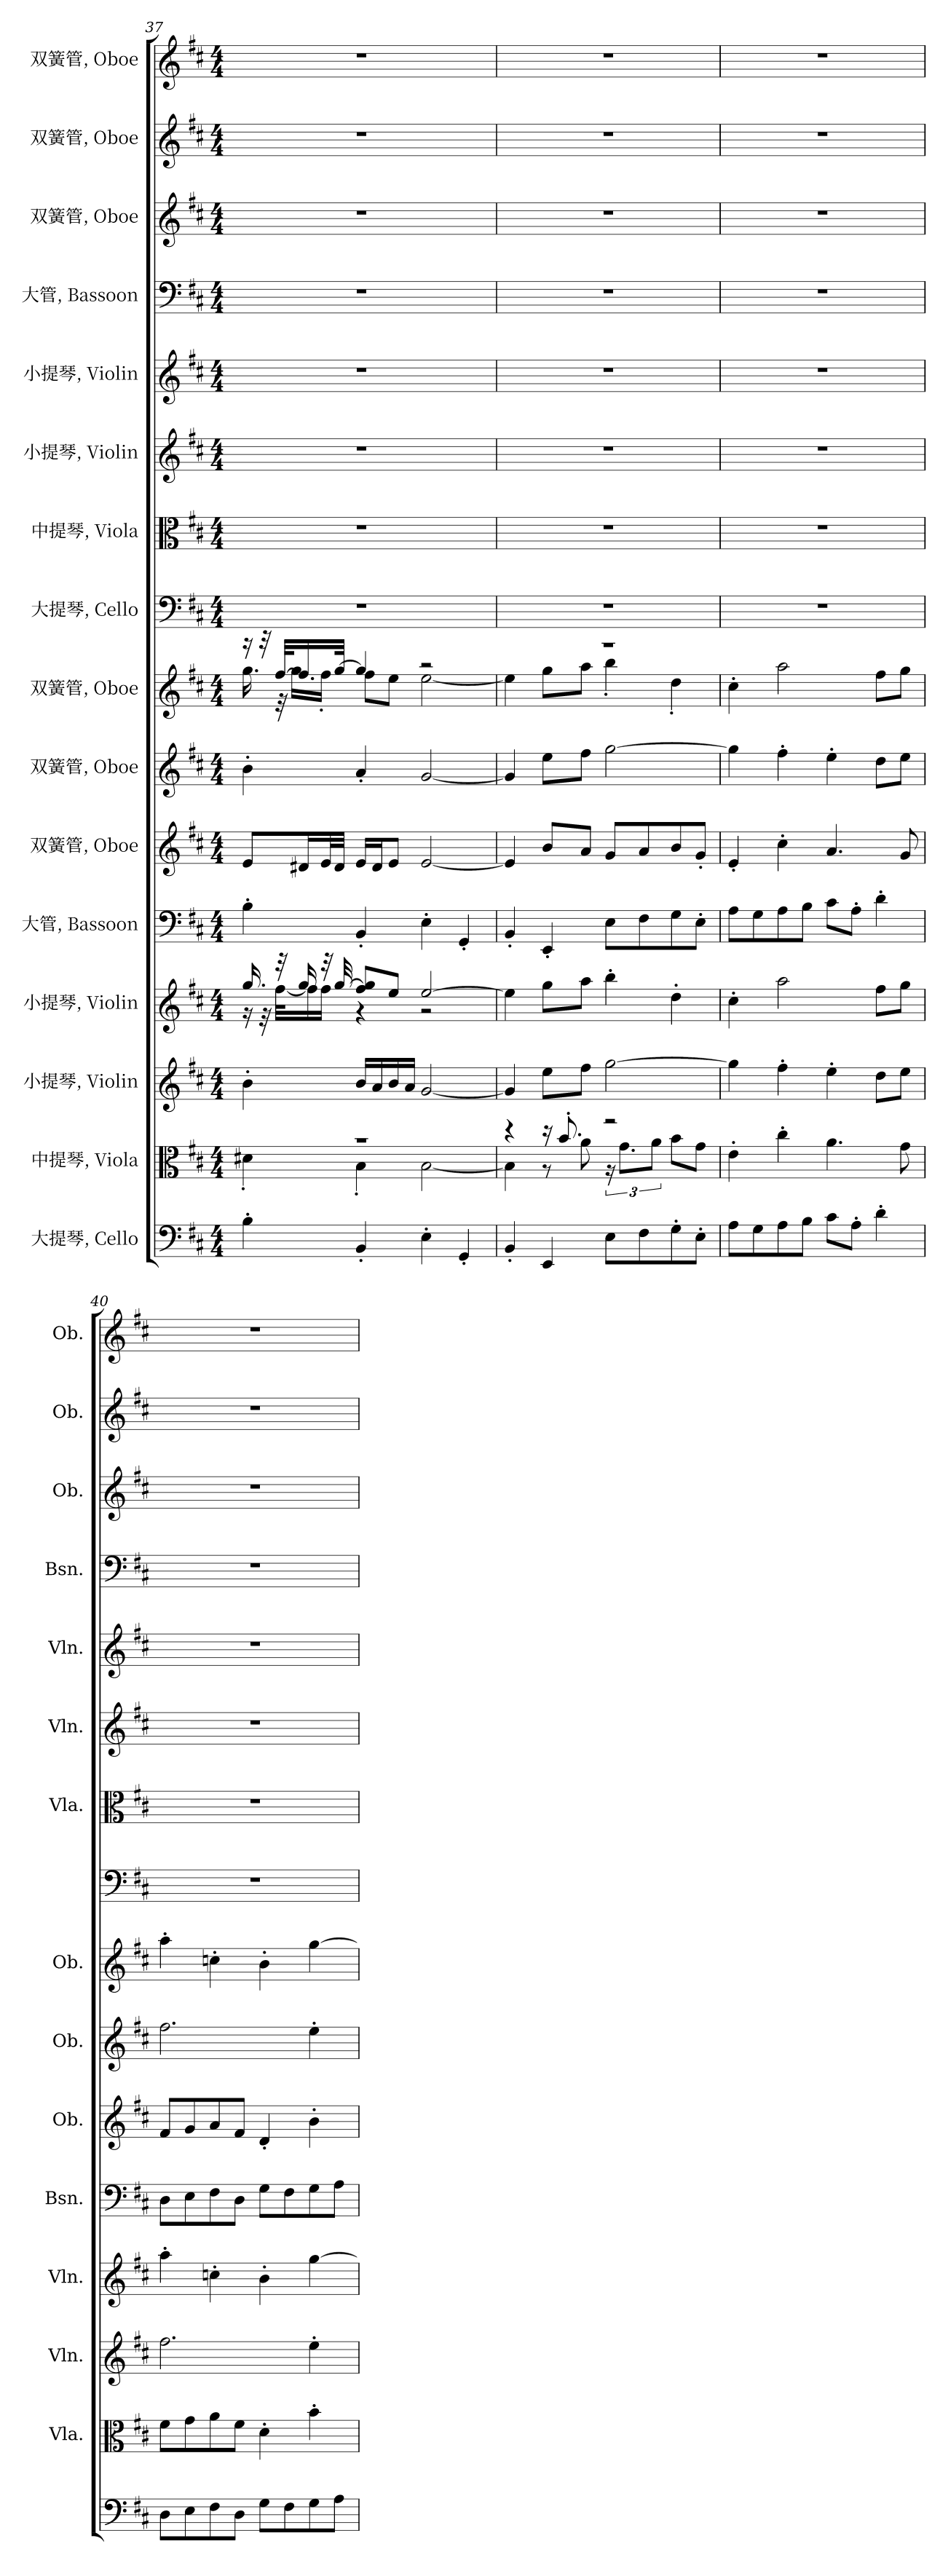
**kern	**kern	**kern	**kern	**kern	**kern	**kern	**kern	**kern	**kern	**kern	**kern	**kern	**kern	**kern	**kern
*part16	*part15	*part14	*part13	*part12	*part11	*part10	*part9	*part8	*part7	*part6	*part5	*part4	*part3	*part2	*part1
*staff16	*staff15	*staff14	*staff13	*staff12	*staff11	*staff10	*staff9	*staff8	*staff7	*staff6	*staff5	*staff4	*staff3	*staff2	*staff1
*I"大提琴, Cello	*I"中提琴, Viola	*I"小提琴, Violin	*I"小提琴, Violin	*I"大管, Bassoon	*I"双簧管, Oboe	*I"双簧管, Oboe	*I"双簧管, Oboe	*I"大提琴, Cello	*I"中提琴, Viola	*I"小提琴, Violin	*I"小提琴, Violin	*I"大管, Bassoon	*I"双簧管, Oboe	*I"双簧管, Oboe	*I"双簧管, Oboe
*	*I'Vla.	*I'Vln.	*I'Vln.	*I'Bsn.	*I'Ob.	*I'Ob.	*I'Ob.	*	*I'Vla.	*I'Vln.	*I'Vln.	*I'Bsn.	*I'Ob.	*I'Ob.	*I'Ob.
*clefF4	*clefC3	*clefG2	*clefG2	*clefF4	*clefG2	*clefG2	*clefG2	*clefF4	*clefC3	*clefG2	*clefG2	*clefF4	*clefG2	*clefG2	*clefG2
*k[f#c#]	*k[f#c#]	*k[f#c#]	*k[f#c#]	*k[f#c#]	*k[f#c#]	*k[f#c#]	*k[f#c#]	*k[f#c#]	*k[f#c#]	*k[f#c#]	*k[f#c#]	*k[f#c#]	*k[f#c#]	*k[f#c#]	*k[f#c#]
*M4/4	*M4/4	*M4/4	*M4/4	*M4/4	*M4/4	*M4/4	*M4/4	*M4/4	*M4/4	*M4/4	*M4/4	*M4/4	*M4/4	*M4/4	*M4/4
=37	=37	=37	=37	=37	=37	=37	=37	=37	=37	=37	=37	=37	=37	=37	=37
*	*^	*	*^	*	*	*	*^	*	*	*	*	*	*	*	*
4B'\	1r	4d#X'\	4b'\	16.gg/	16r	4B'\	8e/L	4b'\	16r	16.gg\	1r	1r	1r	1r	1r	1r	1r	1r
.	.	.	.	.	32r	.	.	.	32r	.	.	.	.	.	.	.	.	.
.	.	.	.	32r	[32ff#\KLL	.	.	.	[32ff#/KLL	32r	.	.	.	.	.	.	.	.
.	.	.	.	16gg/	16ff#\]	.	16d#X/L	.	16.ff#/]	16gg\LL	.	.	.	.	.	.	.	.
.	.	.	.	32r	16ff#\JJ	.	32e/L	.	.	16ff#'\JJ	.	.	.	.	.	.	.	.
.	.	.	.	[32gg/	.	.	32d#/JJJ	.	[32gg/JJk	.	.	.	.	.	.	.	.	.
4BB'/	.	4B'\	16b/LL	8ff#/ 8gg/]L	4r	4BB'/	16e/LL	4a'/	4gg/]	8ff#\L	.	.	.	.	.	.	.	.
.	.	.	16a/	.	.	.	16d#/J	.	.	.	.	.	.	.	.	.	.	.
.	.	.	16b/	8ee/J	.	.	8e/J	.	.	8ee\J	.	.	.	.	.	.	.	.
.	.	.	16a/JJ	.	.	.	.	.	.	.	.	.	.	.	.	.	.	.
4E'\	.	[2B\	[2g/	[2ee/	2r	4E'\	[2e/	[2g/	2r	[2ee\	.	.	.	.	.	.	.	.
4GG'/	.	.	.	.	.	4GG'/	.	.	.	.	.	.	.	.	.	.	.	.
*	*	*	*	*v	*v	*	*	*	*	*	*	*	*	*	*	*	*	*
=38	=38	=38	=38	=38	=38	=38	=38	=38	=38	=38	=38	=38	=38	=38	=38	=38	=38
4BB'/	4r	4B\]	4g/]	4ee\]	4BB'/	4e/]	4g/]	1r	4ee\]	1r	1r	1r	1r	1r	1r	1r	1r
4EE/	16r	8r	8ee\L	8gg\L	4EE'/	8b/L	8ee\L	.	8gg\L	.	.	.	.	.	.	.	.
.	8.b'/	.	.	.	.	.	.	.	.	.	.	.	.	.	.	.	.
.	.	8a\	8ff#\J	8aa\J	.	8a/J	8ff#\J	.	8aa\J	.	.	.	.	.	.	.	.
8E\L	2r	24r	[2gg\	4bb'\	8E\L	8g/L	[2gg\	.	4bb'\	.	.	.	.	.	.	.	.
.	.	12.g\L	.	.	.	.	.	.	.	.	.	.	.	.	.	.	.
8F#\	.	.	.	.	8F#\	8a/	.	.	.	.	.	.	.	.	.	.	.
.	.	12a\J	.	.	.	.	.	.	.	.	.	.	.	.	.	.	.
8G'\	.	8b\L	.	4dd'\	8G\	8b/	.	.	4dd'\	.	.	.	.	.	.	.	.
8E'\J	.	8g\J	.	.	8E'\J	8g'/J	.	.	.	.	.	.	.	.	.	.	.
*	*v	*v	*	*	*	*	*	*v	*v	*	*	*	*	*	*	*	*
!!LO:PB:g=z
=39	=39	=39	=39	=39	=39	=39	=39	=39	=39	=39	=39	=39	=39	=39	=39
8A\L	4e'\	4gg\]	4cc#'\	8A\L	4e'/	4gg\]	4cc#'\	1r	1r	1r	1r	1r	1r	1r	1r
8G\	.	.	.	8G\	.	.	.	.	.	.	.	.	.	.	.
8A\	4cc#'\	4ff#'\	2aa\	8A\	4cc#'\	4ff#'\	2aa\	.	.	.	.	.	.	.	.
8B\J	.	.	.	8B\J	.	.	.	.	.	.	.	.	.	.	.
8c#\L	4.a\	4ee'\	.	8c#\L	4.a/	4ee'\	.	.	.	.	.	.	.	.	.
8A'\J	.	.	.	8A'\J	.	.	.	.	.	.	.	.	.	.	.
4d'\	.	8dd\L	8ff#\L	4d'\	.	8dd\L	8ff#\L	.	.	.	.	.	.	.	.
.	8g\	8ee\J	8gg\J	.	8g/	8ee\J	8gg\J	.	.	.	.	.	.	.	.
=40	=40	=40	=40	=40	=40	=40	=40	=40	=40	=40	=40	=40	=40	=40	=40
8D\L	8f#\L	2.ff#\	4aa'\	8D\L	8f#/L	2.ff#\	4aa'\	1r	1r	1r	1r	1r	1r	1r	1r
8E\	8g\	.	.	8E\	8g/	.	.	.	.	.	.	.	.	.	.
8F#\	8a\	.	4ccn'\	8F#\	8a/	.	4ccn'\	.	.	.	.	.	.	.	.
8D\J	8f#\J	.	.	8D\J	8f#/J	.	.	.	.	.	.	.	.	.	.
8G\L	4d'\	.	4b'\	8G\L	4d'/	.	4b'\	.	.	.	.	.	.	.	.
8F#\	.	.	.	8F#\	.	.	.	.	.	.	.	.	.	.	.
8G\	4b'\	4ee'\	[4gg\	8G\	4b'\	4ee'\	[4gg\	.	.	.	.	.	.	.	.
8A\J	.	.	.	8A\J	.	.	.	.	.	.	.	.	.	.	.
=	=	=	=	=	=	=	=	=	=	=	=	=	=	=	=
*-	*-	*-	*-	*-	*-	*-	*-	*-	*-	*-	*-	*-	*-	*-	*-
